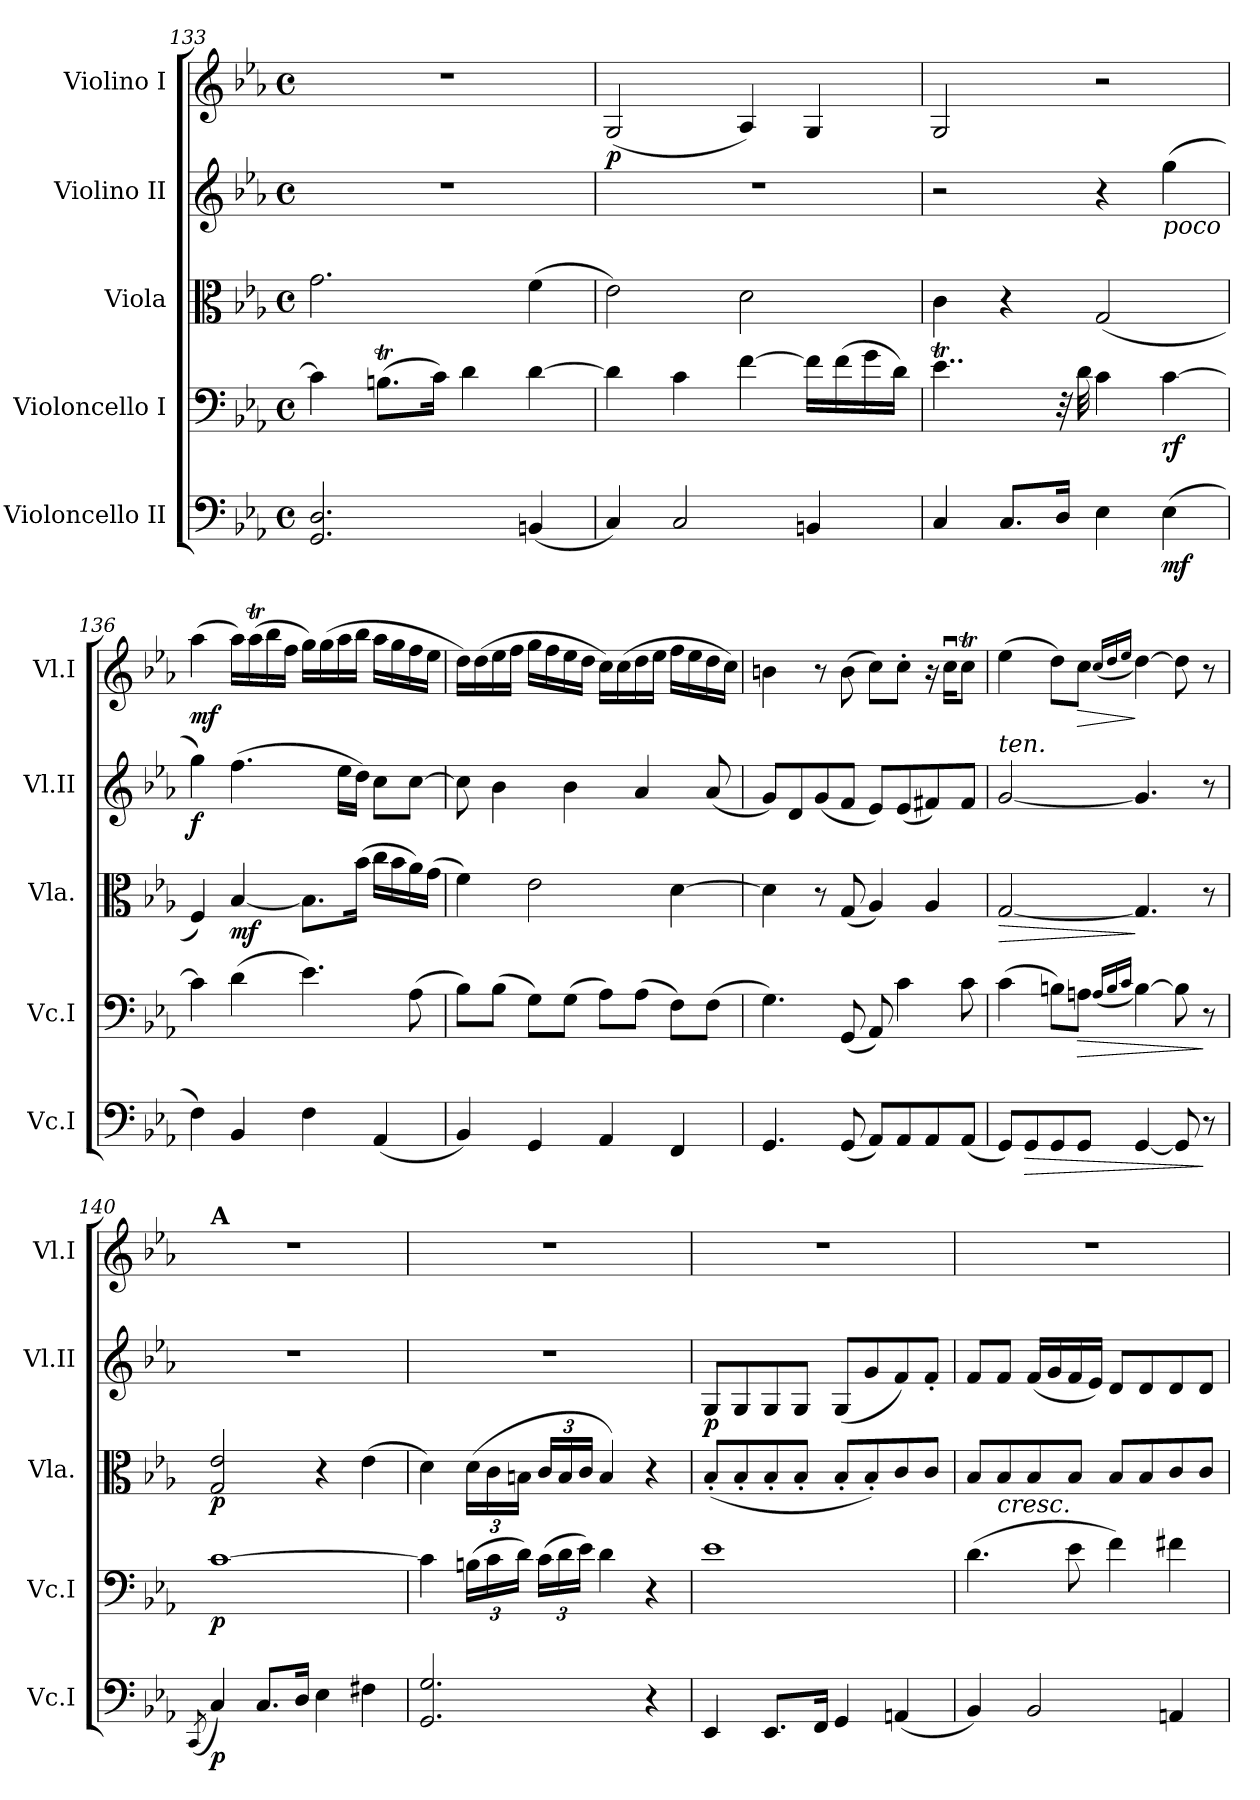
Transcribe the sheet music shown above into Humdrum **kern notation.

**kern	**dynam	**kern	**dynam	**kern	**dynam	**kern	**dynam	**kern	**dynam
*part5	*part5	*part4	*part4	*part3	*part3	*part2	*part2	*part1	*part1
*staff5	*staff5	*staff4	*staff4	*staff3	*staff3	*staff2	*staff2	*staff1	*staff1
*I"Violoncello II	*	*I"Violoncello I	*	*I"Viola	*	*I"Violino II	*	*I"Violino I	*
*I'Vc.I	*	*I'Vc.I	*	*I'Vla.	*	*I'Vl.II	*	*I'Vl.I	*
*clefF4	*	*clefF4	*	*clefC3	*	*clefG2	*	*clefG2	*
*k[b-e-a-]	*	*k[b-e-a-]	*	*k[b-e-a-]	*	*k[b-e-a-]	*	*k[b-e-a-]	*
*M4/4	*	*M4/4	*	*M4/4	*	*M4/4	*	*M4/4	*
*met(c)	*	*met(c)	*	*met(c)	*	*met(c)	*	*met(c)	*
=133	=133	=133	=133	=133	=133	=133	=133	=133	=133
2.GG/ 2.D/	.	4c\]	.	2.g\	.	1r	.	1r	.
.	.	(8.Bnt\L	.	.	.	.	.	.	.
.	.	16c\Jk)	.	.	.	.	.	.	.
.	.	4d\	.	.	.	.	.	.	.
(4BBn/	.	[4d\	.	(4f\	.	.	.	.	.
=134	=134	=134	=134	=134	=134	=134	=134	=134	=134
!	!	!	!	!	!	!	!	!	!LO:DY:b
4C/)	.	4d\]	.	2e-\)	.	1r	.	(2G/	p
2C/	.	4c\	.	.	.	.	.	.	.
.	.	[4f\	.	2d\	.	.	.	4A-/)	.
4BBn/	.	16f\LL]	.	.	.	.	.	4G/	.
.	.	(16f\	.	.	.	.	.	.	.
.	.	16g\	.	.	.	.	.	.	.
.	.	16d\JJ)	.	.	.	.	.	.	.
=135	=135	=135	=135	=135	=135	=135	=135	=135	=135
4C/	.	4..e-T\	.	4c\	.	2r	.	2G/	.
8.C/L	.	.	.	4r	.	.	.	.	.
16D/Jk	.	32r	.	.	.	.	.	.	.
.	.	32d\	.	.	.	.	.	.	.
4E-\	.	4c\	.	(2G/	.	4r	.	2r	.
!	!	!	!	!	!	!LO:TX:b:i:t=poco	!	!	!
!	!LO:DY:b	!	!LO:DY:b	!	!	!	!	!	!
(4E-\	mf	[4c\	rf	.	.	(4gg\	.	.	.
!!LO:LB:g=z
=136	=136	=136	=136	=136	=136	=136	=136	=136	=136
!	!	!	!	!	!	!	!LO:DY:b	!	!LO:DY:b
4F\)	.	4c\]	.	4F/)	.	4gg\)	f	(4aa-\	mf
!	!	!	!	!	!LO:DY:b	!	!	!	!
4BB-/	.	(4d\	.	[4B-/	mf	(4.ff\	.	16aa-\LL)	.
.	.	.	.	.	.	.	.	(16aa-T\	.
.	.	.	.	.	.	.	.	16bb-\	.
.	.	.	.	.	.	.	.	16ff\JJ	.
4F\	.	4.e-\)	.	8.B-\L]	.	.	.	16gg\LL)	.
.	.	.	.	.	.	.	.	(16gg\	.
.	.	.	.	.	.	16ee-\LL	.	16aa-\	.
.	.	.	.	(16b-\Jk	.	16dd\JJ)	.	16bb-\JJ	.
(4AA-/	.	.	.	16cc\LL	.	8cc\L	.	16aa-\LL	.
.	.	.	.	16b-\	.	.	.	16gg\	.
.	.	(8A-\	.	16a-\)	.	[8cc\J	.	16ff\	.
.	.	.	.	(16g\JJ	.	.	.	16ee-\JJ	.
=137	=137	=137	=137	=137	=137	=137	=137	=137	=137
4BB-/)	.	8B-\L)	.	4f\)	.	8cc\]	.	16dd\LL)	.
.	.	.	.	.	.	.	.	(16dd\	.
.	.	(8B-\J	.	.	.	4b-\	.	16ee-\	.
.	.	.	.	.	.	.	.	16ff\JJ	.
4GG/	.	8G\L)	.	2e-\	.	.	.	16gg\LL	.
.	.	.	.	.	.	.	.	16ff\	.
.	.	(8G\J	.	.	.	4b-\	.	16ee-\	.
.	.	.	.	.	.	.	.	16dd\JJ	.
4AA-/	.	8A-\L)	.	.	.	.	.	16cc\LL)	.
.	.	.	.	.	.	.	.	(16cc\	.
.	.	(8A-\J	.	.	.	4a-/	.	16dd\	.
.	.	.	.	.	.	.	.	16ee-\JJ	.
4FF/	.	8F\L)	.	[4d\	.	.	.	16ff\LL	.
.	.	.	.	.	.	.	.	16ee-\	.
.	.	(8F\J	.	.	.	(8a-/	.	16dd\	.
.	.	.	.	.	.	.	.	16cc\JJ)	.
=138	=138	=138	=138	=138	=138	=138	=138	=138	=138
4.GG/	.	4.G\)	.	4d\]	.	8g/L)	.	4bn\	.
.	.	.	.	.	.	8d/	.	.	.
.	.	.	.	8r	.	(8g/	.	8r	.
(8GG/	.	(8GG/	.	(8G/	.	8f/J	.	(8b\	.
8AA-/L)	.	8AA-/)	.	4A-/)	.	8e-/L)	.	8cc\L)	.
8AA-/	.	4c\	.	.	.	(8e-/	.	8cc'\J	.
8AA-/	.	.	.	4A-/	.	8f#X/)	.	16r	.
.	.	.	.	.	.	.	.	16ccu\KL	.
(8AA-/J	.	8c\	.	.	.	8f#/J	.	8ccT\J	.
!!LO:PB:g=z
=139	=139	=139	=139	=139	=139	=139	=139	=139	=139
!	!	!	!	!	!	!LO:TX:a:i:t=ten.	!	!	!
!	!	!	!	!	!LO:HP:b	!	!	!	!
8GG/L)	.	(4c\	.	[2G/	>	[2g/	.	(4ee-\	.
!	!LO:HP:b	!	!	!	!	!	!	!	!
8GG/	>	.	.	.	.	.	.	.	.
8GG/	.	8Bn\L)	.	.	.	.	.	8dd\L)	.
!	!	!	!LO:HP:b	!	!	!	!	!	!LO:HP:b
8GG/J	.	8An\J	>	.	.	.	.	8cc\J	>
.	.	(16qA/LL	.	.	.	.	.	(16qcc/LL	.
.	.	16qB/	.	.	.	.	.	16qdd/	.
.	.	16qc/JJ	.	.	.	.	.	16qee-/JJ	.
[4GG/	.	[4B\)	.	4.G/]	]	4.g/]	.	[4dd\)	]
8GG/]	.	8B\]	.	.	.	.	.	8dd\]	.
8r	]	8r	]	8r	.	8r	.	8r	.
=140	=140	=140	=140	=140	=140	=140	=140	=140	=140
(8qCC/	.	.	.	.	.	.	.	.	.
!	!	!	!	!	!	!	!	!LO:TX:a:B:t=A	!
!	!LO:DY:b	!	!LO:DY:b	!	!LO:DY:b	!	!	!	!
4C/)	p	[1c	p	2G/ 2e-/	p	1r	.	1r	.
8.C/L	.	.	.	.	.	.	.	.	.
16D/Jk	.	.	.	.	.	.	.	.	.
4E-\	.	.	.	4r	.	.	.	.	.
4F#X\	.	.	.	(4e-\	.	.	.	.	.
=141	=141	=141	=141	=141	=141	=141	=141	=141	=141
2.GG/ 2.G/	.	4c\]	.	4d\)	.	1r	.	1r	.
*	*	*Xbrackettup	*	*Xbrackettup	*	*	*	*	*
.	.	(24Bn\LL	.	(24d\LL	.	.	.	.	.
.	.	24c\	.	24c\	.	.	.	.	.
.	.	24d\JJ)	.	24Bn\JJ	.	.	.	.	.
.	.	(24c\LL	.	24c/LL	.	.	.	.	.
.	.	24d\	.	24B/	.	.	.	.	.
.	.	24e-\JJ)	.	24c/JJ	.	.	.	.	.
.	.	4d\	.	4B/)	.	.	.	.	.
4r	.	4r	.	4r	.	.	.	.	.
=142	=142	=142	=142	=142	=142	=142	=142	=142	=142
!	!	!	!	!	!	!	!LO:DY:b	!	!
4EE-/	.	1e-	.	(8B-'/L	.	8G/L	p	1r	.
.	.	.	.	8B-'/	.	8G/	.	.	.
8.EE-/L	.	.	.	8B-'/	.	8G/	.	.	.
.	.	.	.	8B-'/J	.	8G/J	.	.	.
16FF/Jk	.	.	.	.	.	.	.	.	.
4GG/	.	.	.	8B-'/L	.	(8G/L	.	.	.
.	.	.	.	8B-'/)	.	8g/	.	.	.
(4AAn/	.	.	.	8c/	.	8f/)	.	.	.
.	.	.	.	8c/J	.	8f'/J	.	.	.
!!LO:LB:g=z
=143	=143	=143	=143	=143	=143	=143	=143	=143	=143
4BB-/)	.	(4.d\	.	8B-/L	.	8f/L	.	1r	.
!	!	!	!	!LO:TX:b:i:t=cresc.	!	!	!	!	!
.	.	.	.	8B-/	.	8f/J	.	.	.
2BB-/	.	.	.	8B-/	.	(16f/LL	.	.	.
.	.	.	.	.	.	16g/	.	.	.
.	.	8e-\	.	8B-/J	.	16f/	.	.	.
.	.	.	.	.	.	16e-/JJ)	.	.	.
.	.	4f\)	.	8B-/L	.	8d/L	.	.	.
.	.	.	.	8B-/	.	8d/	.	.	.
4AAn/	.	4f#X\	.	8c/	.	8d/	.	.	.
.	.	.	.	8c/J	.	8d/J	.	.	.
=	=	=	=	=	=	=	=	=	=
*-	*-	*-	*-	*-	*-	*-	*-	*-	*-
